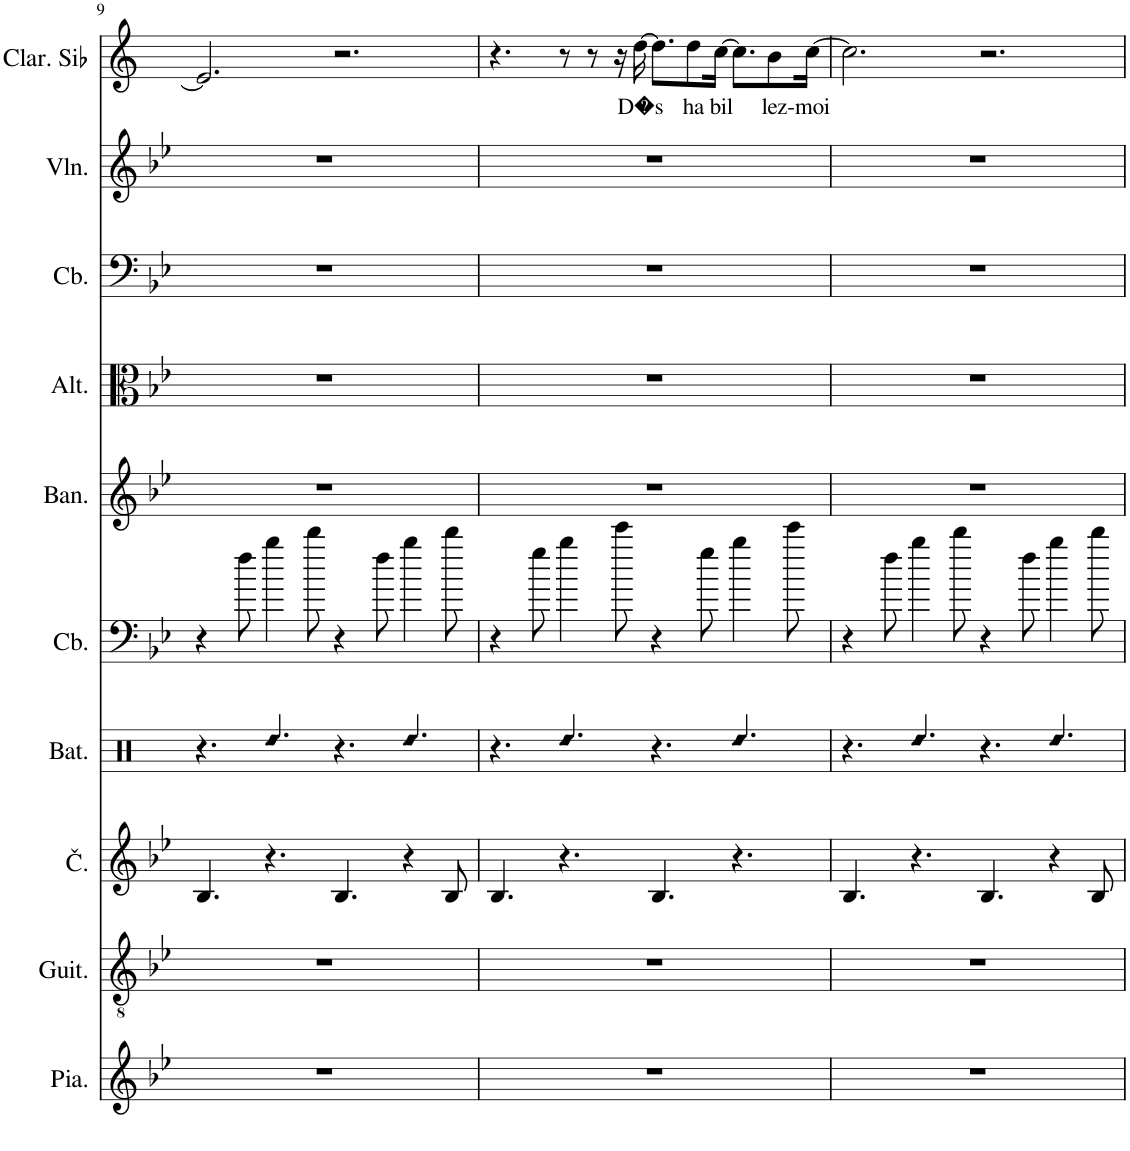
**kern	**kern	**kern	**kern	**kern	**kern	**kern	**kern	**kern	**kern	**text
*part10	*part9	*part8	*part7	*part6	*part5	*part4	*part3	*part2	*part1	*part1
*staff10	*staff9	*staff8	*staff7	*staff6	*staff5	*staff4	*staff3	*staff2	*staff1	*staff1
*I"Piano	*I"Guitare classique, Guitare	*I"Čelo, Basse ac�	*I"Batterie, Percu	*I"Contrebasse, Basse ac.	*I"Bandonéon, Synth�	*I"Alto, Viole	*I"Contrebasse, Basse	*I"Violon, Violon	*I"Clarinette en Sib	*
*I'Pia.	*I'Guit.	*	*I'Bat.	*I'Cb.	*I'Ban.	*I'Alt.	*I'Cb.	*I'Vln.	*I'Clar. Sib	*
!!LO:PB:g=z
*clefG2	*clefGv2	*clefG2	*clefX	*clefF4	*clefG2	*clefC3	*clefF4	*clefG2	*clefG2	*
*	*	*Trd14c24	*	*Trd7c12	*	*	*Trd7c12	*	*Trd1c2	*
*k[b-e-]	*k[b-e-]	*k[b-e-]	*k[]	*k[b-e-]	*k[b-e-]	*k[b-e-]	*k[b-e-]	*k[b-e-]	*k[]	*
*M12/8	*M12/8	*M12/8	*M12/8	*M12/8	*M12/8	*M12/8	*M12/8	*M12/8	*M12/8	*
=9	=9	=9	=9	=9	=9	=9	=9	=9	=9	=9
1.r	1.r	4.B-/	4.r	4r	1.r	1.r	1.r	1.r	2.e/]	.
.	.	.	.	8ff\	.	.	.	.	.	.
!	!	!	!LO:N:head=diamond	!	!	!	!	!	!	!
.	.	4.r	4.Rdd/	4bb-\	.	.	.	.	.	.
.	.	.	.	8ddd\	.	.	.	.	.	.
.	.	4.B-/	4.r	4r	.	.	.	.	2.r	.
.	.	.	.	8ff\	.	.	.	.	.	.
!	!	!	!LO:N:head=diamond	!	!	!	!	!	!	!
.	.	4r	4.Rdd/	4bb-\	.	.	.	.	.	.
.	.	8B-/	.	8ddd\	.	.	.	.	.	.
=10	=10	=10	=10	=10	=10	=10	=10	=10	=10	=10
1.r	1.r	4.B-/	4.r	4r	1.r	1.r	1.r	1.r	4.r	.
.	.	.	.	8gg\	.	.	.	.	.	.
!	!	!	!LO:N:head=diamond	!	!	!	!	!	!	!
.	.	4.r	4.Rdd/	4bb-\	.	.	.	.	8r	.
.	.	.	.	.	.	.	.	.	8r	.
.	.	.	.	8eee-\	.	.	.	.	16r	.
!	!	!	!	!	!	!	!	!	!	!LO:LY:b
.	.	.	.	.	.	.	.	.	[16dd\	D�s
.	.	4.B-/	4.r	4r	.	.	.	.	8.dd\L]	.
!	!	!	!	!	!	!	!	!	!	!LO:LY:b
.	.	.	.	.	.	.	.	.	8dd\	ha
.	.	.	.	8gg\	.	.	.	.	.	.
!	!	!	!	!	!	!	!	!	!	!LO:LY:b
.	.	.	.	.	.	.	.	.	[16cc\Jk	bil
!	!	!	!LO:N:head=diamond	!	!	!	!	!	!	!
.	.	4.r	4.Rdd/	4bb-\	.	.	.	.	8.cc\L]	.
!	!	!	!	!	!	!	!	!	!	!LO:LY:b
.	.	.	.	.	.	.	.	.	8b\	lez
.	.	.	.	8eee-\	.	.	.	.	.	.
!	!	!	!	!	!	!	!	!	!	!LO:LY:b
.	.	.	.	.	.	.	.	.	[16cc\Jk	-moi
=11	=11	=11	=11	=11	=11	=11	=11	=11	=11	=11
1.r	1.r	4.B-/	4.r	4r	1.r	1.r	1.r	1.r	2.cc\]	.
.	.	.	.	8ff\	.	.	.	.	.	.
!	!	!	!LO:N:head=diamond	!	!	!	!	!	!	!
.	.	4.r	4.Rdd/	4bb-\	.	.	.	.	.	.
.	.	.	.	8ddd\	.	.	.	.	.	.
.	.	4.B-/	4.r	4r	.	.	.	.	2.r	.
.	.	.	.	8ff\	.	.	.	.	.	.
!	!	!	!LO:N:head=diamond	!	!	!	!	!	!	!
.	.	4r	4.Rdd/	4bb-\	.	.	.	.	.	.
.	.	8B-/	.	8ddd\	.	.	.	.	.	.
=	=	=	=	=	=	=	=	=	=	=
*-	*-	*-	*-	*-	*-	*-	*-	*-	*-	*-
